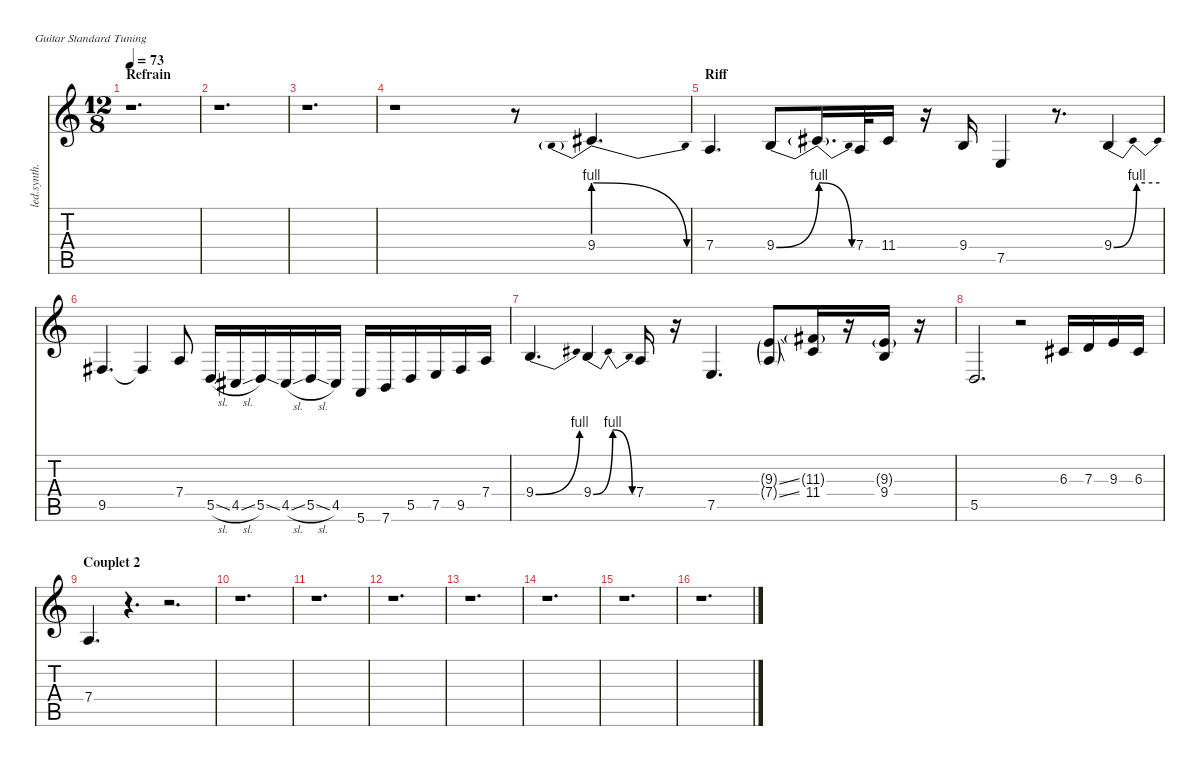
\defaultSystemsLayout 4
\hideDynamics
\bracketExtendMode nobrackets
\otherSystemsTrackNameOrientation horizontal
\track ("Overdub (lead)" "led.synth.") {instrument lead5charang}
\staff {score tabs}
\tuning (E4 B3 G3 D3 A2 E2)
\ts (12 8)
\section ("" "Refrain")
\tempo 73
\clef g2
\ks c
r.1{d dy f beam Down} |
r.1{d beam Down} |
r.1{d beam Down} |
r.1{beam Down} r.8{beam Down} 9.4{be (prebendrelease 0 4 9 0)}.4{d beam Up} |
\section ("" "Riff")
7.4.4{d beam Up} 9.4{be (bend 0 0 60 4)}.8{beam Up} 9.4{be (release 0 4 60 0) t}.16{d beam Up} 7.4.32{beam Up} 11.4{acc #}.16{beam Up} r.16{beam Up} 9.4.16{beam Up} 7.5.4{beam Up} r.8{d beam Up} 9.4{be (bendrelease 0 0 3 4 37.9999992 4 15.999999599999999 0)}.4{beam Up} |
9.5{acc #}.4{d beam Up} 9.5{t acc #}.4{beam Up} 7.4.8{beam Up} 5.5{sl}.16{beam Up} 4.5{sl acc #}.16{beam Up} 5.5{ss}.16{beam Up} 4.5{sl acc #}.16{beam Up} 5.5{sl}.16{beam Up} 4.5{acc #}.16{beam Up} 5.6.16{beam Up} 7.6.16{beam Up} 5.5.16{beam Up} 7.5.16{beam Up} 9.5{acc #}.16{beam Up} 7.4.16{beam Up} |
9.4{be (bend 0 0 30 4)}.4{d beam Up} 9.4{be (bendrelease 0 0 15 4 30 4 45 0)}.4{beam Up} 7.4.16{beam Up} r.16{beam Up} 7.5.4{d beam Up} (9.3{ss g} 7.4{ss g}).8{dy mf beam Up} (11.3{g acc #} 11.4{acc #}).16{dy f beam Up} r.16{beam Up} (9.3{g} 9.4).16{beam Up} r.16{beam Up} |
5.5.2{d beam Up} r.2{beam Up} 6.3{acc #}.16{dy mf beam Up} 7.3.16{beam Up} 9.3.16{beam Up} 6.3{acc #}.16{beam Up} |
\section ("" "Couplet 2")
7.4.4{d beam Up} r.4{d beam Up} r.2{d beam Up} |
r.1{d beam Down} |
r.1{d beam Down} |
r.1{d beam Down} |
r.1{d beam Down} |
r.1{d beam Down} |
r.1{d beam Down} |
r.1{d beam Down}
